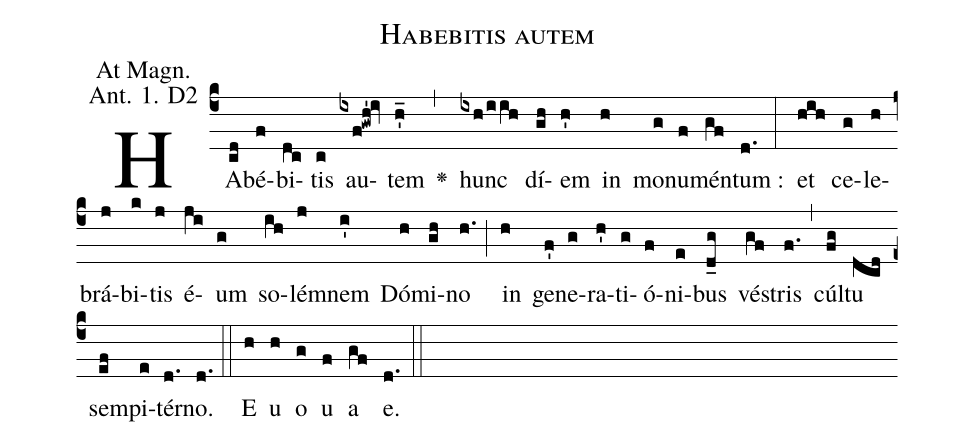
name: Habebitis autem;
office-part: Magnificat Antiphon;
mode: 1D2;
annotation: At Magn.;
annotation: Ant. 1. D2;
%%
% The syntax in this part is called gabc. Please refer to http://home.gna.org/gregorio/gabc/#basis

(c4)HA(cd)bé(f)bi(dc)tis(c) au(ixf!gwh'!iv)tem(h'_) <v>\greheightstar</v>(,) hunc(ixh/iih) dí(gh)em(h') in(h) mo(g)nu(f)mén(gf)tum :(d.) (:)
et(hih) ce(g)le(h)brá(j)bi(k)tis(j) é(ji)um(g) so(ih)lém(j)nem(i') Dó(h)mi(gh)no(h.) (;)
in(h) ge(f')ne(g)ra(h')ti(g)ó(f)ni(e)bus(d_g) vé(gf)stris(f.) (,) cúl(fg)tu(dcd) sem(ef)pi(e)tér(d.)no.(d.) (::)

E(h) u(h) o(g) u(f) a(gf) e.(d.) (::)
